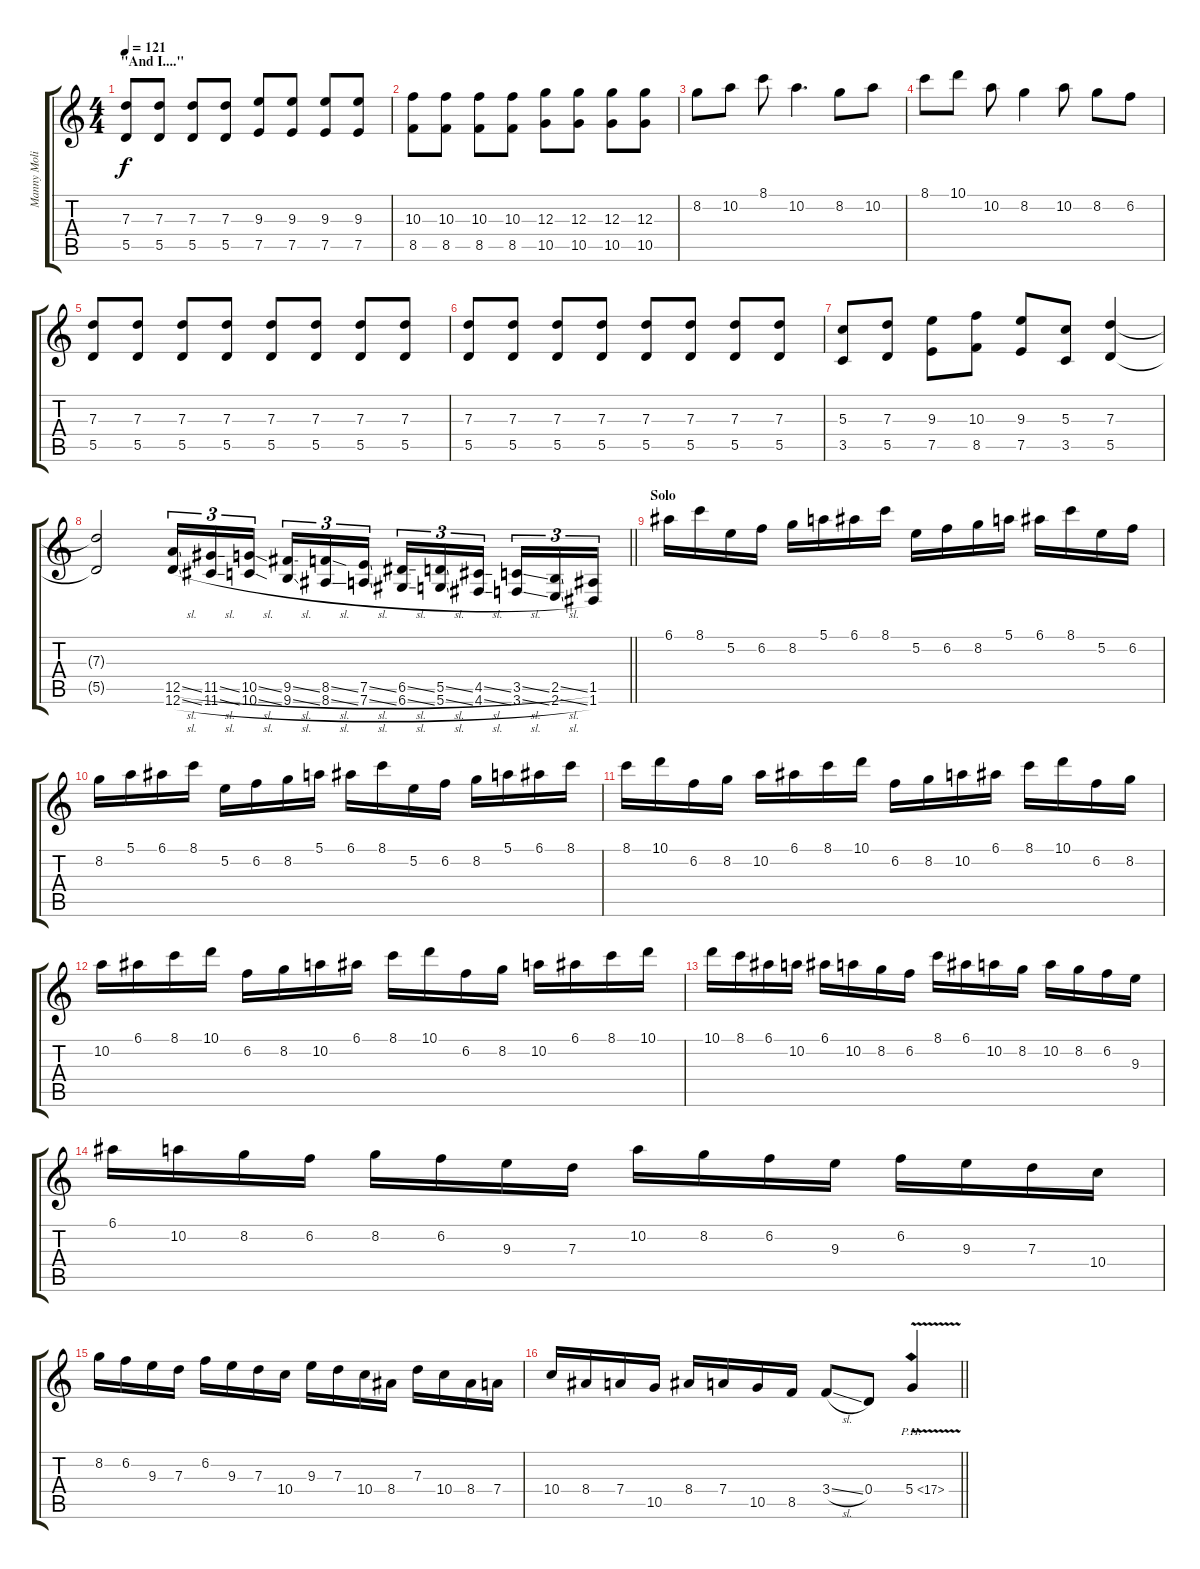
\track ("Manny Molina" "Manny Moli") {instrument distortionguitar}
\staff {score tabs}
\tuning (E4 B3 G3 D3 A2 D2) {hide}
\ts (4 4)
\section ("" "\"And I....\"")
\tempo 121
\clef g2
\ks c
(7.3 5.5).8{dy f} (7.3 5.5).8 (7.3 5.5).8 (7.3 5.5).8 (9.3 7.5).8 (9.3 7.5).8 (9.3 7.5).8 (9.3 7.5).8 |
(10.3 8.5).8 (10.3 8.5).8 (10.3 8.5).8 (10.3 8.5).8 (12.3 10.5).8 (12.3 10.5).8 (12.3 10.5).8 (12.3 10.5).8 |
8.2.8 10.2.8 8.1.8 10.2.4{d} 8.2.8 10.2.8 |
8.1.8 10.1.8 10.2.8 8.2.4 10.2.8 8.2.8 6.2.8 |
(7.3 5.5).8 (7.3 5.5).8 (7.3 5.5).8 (7.3 5.5).8 (7.3 5.5).8 (7.3 5.5).8 (7.3 5.5).8 (7.3 5.5).8 |
(7.3 5.5).8 (7.3 5.5).8 (7.3 5.5).8 (7.3 5.5).8 (7.3 5.5).8 (7.3 5.5).8 (7.3 5.5).8 (7.3 5.5).8 |
(5.3 3.5).8 (7.3 5.5).8 (9.3 7.5).8 (10.3 8.5).8 (9.3 7.5).8 (5.3 3.5).8 (7.3 5.5).4 |
\barLineRight lightlight
(7.3{t} 5.5{t}).2 (12.5{sl} 12.6{sl}).16{tu (3 2)} (11.5{sl} 11.6{sl}).16{tu (3 2)} (10.5{sl} 10.6{sl}).16{tu (3 2) beam splitsecondary} (9.5{sl} 9.6{sl}).16{tu (3 2)} (8.5{sl} 8.6{sl}).16{tu (3 2)} (7.5{sl} 7.6{sl}).16{tu (3 2)} (6.5{sl} 6.6{sl}).16{tu (3 2)} (5.5{sl} 5.6{sl}).16{tu (3 2)} (4.5{sl} 4.6{sl}).16{tu (3 2) beam splitsecondary} (3.5{sl} 3.6{sl}).16{tu (3 2)} (2.5{sl} 2.6{sl}).16{tu (3 2)} (1.5 1.6).16{tu (3 2)} |
\section ("" "Solo")
6.1.16 8.1.16 5.2.16 6.2.16 8.2.16 5.1.16 6.1.16 8.1.16 5.2.16 6.2.16 8.2.16 5.1.16 6.1.16 8.1.16 5.2.16 6.2.16 |
8.2.16 5.1.16 6.1.16 8.1.16 5.2.16 6.2.16 8.2.16 5.1.16 6.1.16 8.1.16 5.2.16 6.2.16 8.2.16 5.1.16 6.1.16 8.1.16 |
8.1.16 10.1.16 6.2.16 8.2.16 10.2.16 6.1.16 8.1.16 10.1.16 6.2.16 8.2.16 10.2.16 6.1.16 8.1.16 10.1.16 6.2.16 8.2.16 |
10.2.16 6.1.16 8.1.16 10.1.16 6.2.16 8.2.16 10.2.16 6.1.16 8.1.16 10.1.16 6.2.16 8.2.16 10.2.16 6.1.16 8.1.16 10.1.16 |
10.1.16 8.1.16 6.1.16 10.2.16 6.1.16 10.2.16 8.2.16 6.2.16 8.1.16 6.1.16 10.2.16 8.2.16 10.2.16 8.2.16 6.2.16 9.3.16 |
6.1.16 10.2.16 8.2.16 6.2.16 8.2.16 6.2.16 9.3.16 7.3.16 10.2.16 8.2.16 6.2.16 9.3.16 6.2.16 9.3.16 7.3.16 10.4.16 |
8.2.16 6.2.16 9.3.16 7.3.16 6.2.16 9.3.16 7.3.16 10.4.16 9.3.16 7.3.16 10.4.16 8.4.16 7.3.16 10.4.16 8.4.16 7.4.16 |
\barLineRight lightlight
10.4.16 8.4.16 7.4.16 10.5.16 8.4.16 7.4.16 10.5.16 8.5.16 3.4{sl}.8 0.4.8 5.4{ph 12 v}.4
